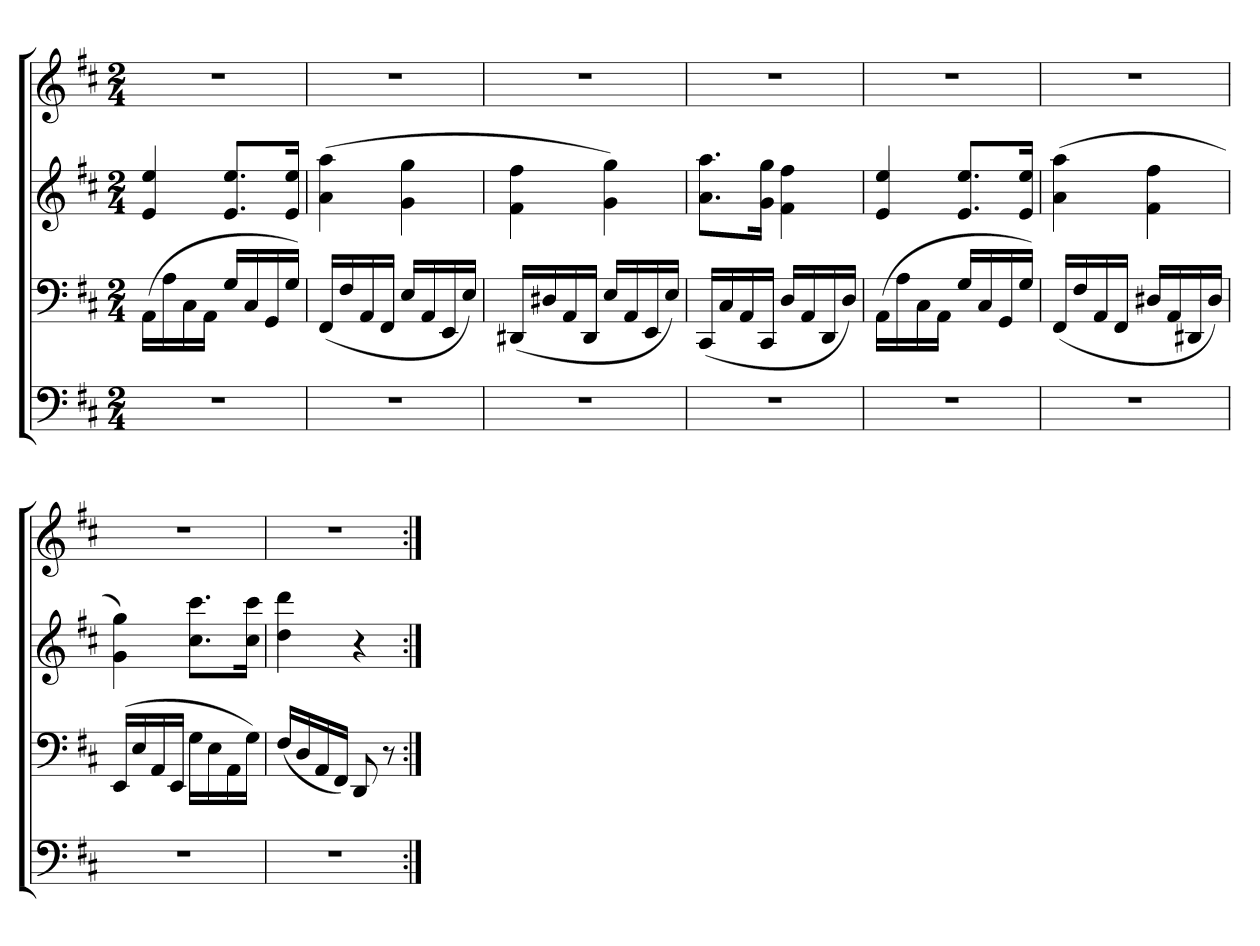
**kern	**kern	**kern	**kern
*part4	*part3	*part2	*part1
*staff4	*staff3	*staff2	*staff1
*clefF4	*clefF4	*clefG2	*clefG2
*k[f#c#]	*k[f#c#]	*k[f#c#]	*k[f#c#]
*D:	*D:	*D:	*D:
*M2/4	*M2/4	*M2/4	*M2/4
=	=	=	=
2r	(16AALL	4e 4ee	2r
.	16A	.	.
.	16C#	.	.
.	16AAJJ	.	.
.	16GLL	8.e 8.eeL	.
.	16C#	.	.
.	16GG	.	.
.	16GJJ)	16e 16eeJk	.
=	=	=	=
2r	(16FF#LL	(4a 4aa	2r
.	16F#	.	.
.	16AA	.	.
.	16FF#JJ	.	.
.	16ELL	4g 4gg	.
.	16AA	.	.
.	16EE	.	.
.	16EJJ)	.	.
=	=	=	=
2r	(16DD#XLL	4f# 4ff#	2r
.	16D#X	.	.
.	16AA	.	.
.	16DD#JJ	.	.
.	16ELL	4g 4gg)	.
.	16AA	.	.
.	16EE	.	.
.	16EJJ)	.	.
=	=	=	=
2r	(16CC#LL	8.a 8.aaL	2r
.	16C#	.	.
.	16AA	.	.
.	16CC#JJ	16g 16ggJk	.
.	16DLL	4f# 4ff#	.
.	16AA	.	.
.	16DD	.	.
.	16DJJ)	.	.
=	=	=	=
2r	(16AALL	4e 4ee	2r
.	16A	.	.
.	16C#	.	.
.	16AAJJ	.	.
.	16GLL	8.e 8.eeL	.
.	16C#	.	.
.	16GG	.	.
.	16GJJ)	16e 16eeJk	.
=	=	=	=
2r	(16FF#LL	(4a 4aa	2r
.	16F#	.	.
.	16AA	.	.
.	16FF#JJ	.	.
.	16D#XLL	4f# 4ff#	.
.	16AA	.	.
.	16DD#X	.	.
.	16D#JJ)	.	.
=	=	=	=
2r	(16EELL	4g 4gg)	2r
.	16E	.	.
.	16AA	.	.
.	16EEJJ	.	.
.	16GLL	8.cc# 8.ccc#L	.
.	16E	.	.
.	16AA	.	.
.	16GJJ)	16cc# 16ccc#Jk	.
=	=	=	=
2r	(16F#LL	4dd 4ddd	2r
.	16D	.	.
.	16AA	.	.
.	16FF#JJ)	.	.
.	8DD	4r	.
.	8r	.	.
=:|!	=:|!	=:|!	=:|!
*-	*-	*-	*-
